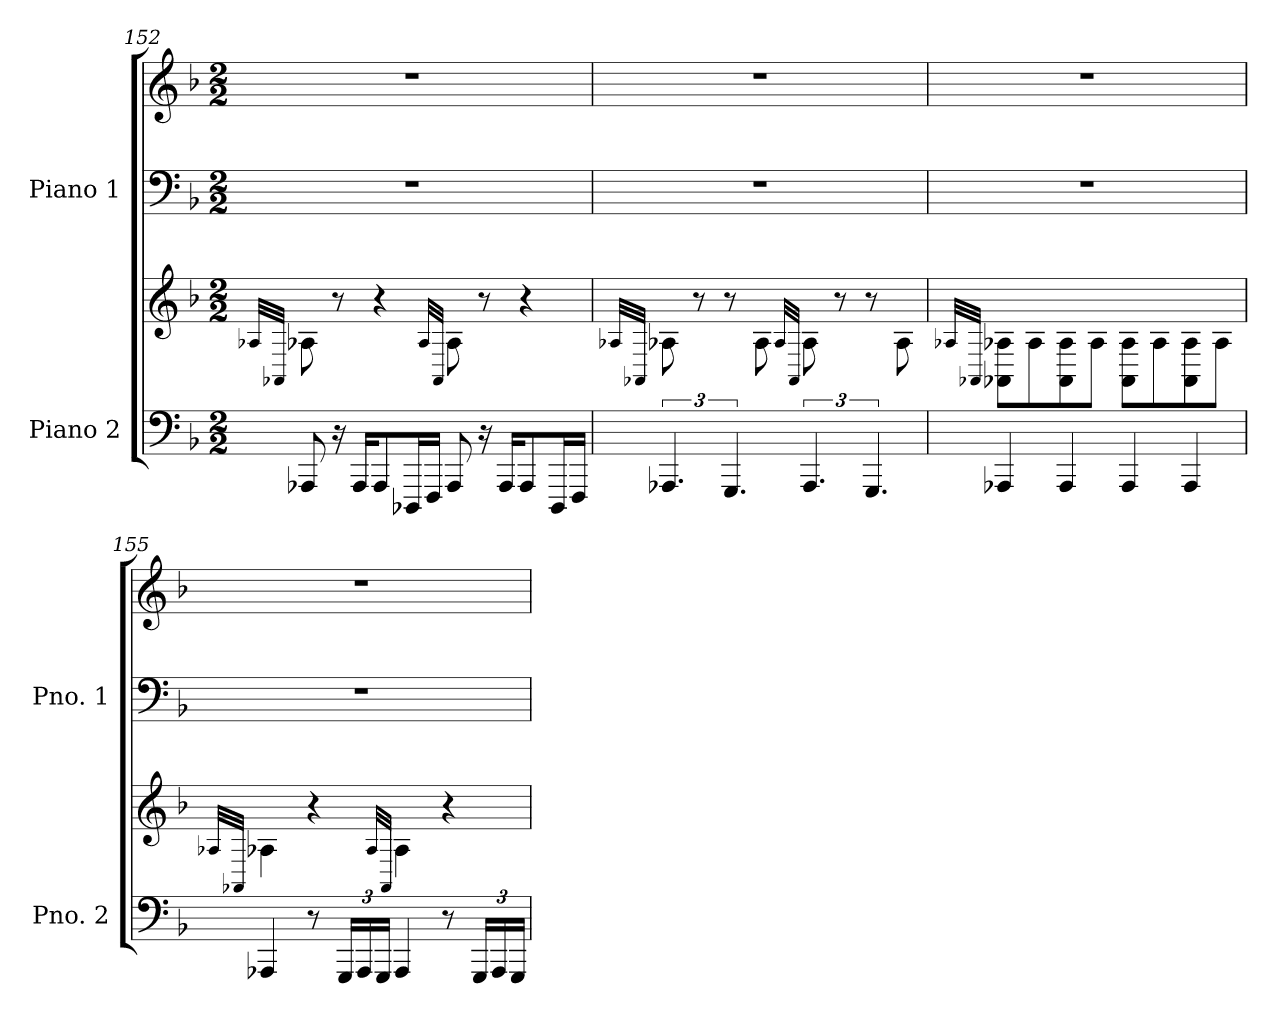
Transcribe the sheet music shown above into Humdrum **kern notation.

**kern	**kern	**kern	**kern
*part2	*part2	*part1	*part1
*staff4	*staff3	*staff2	*staff1
*I"Piano 2	*	*I"Piano 1	*
*I'Pno. 2	*	*I'Pno. 1	*
!!LO:LB:g=z
*clefF4	*clefG2	*clefF4	*clefG2
*k[b-]	*k[b-]	*k[b-]	*k[b-]
*M2/2	*M2/2	*M2/2	*M2/2
=152	=152	=152	=152
.	32qA-X/LLL	.	.
.	32qAA-X/JJJ	.	.
8AAA-X/	8A-\	1r	1r
16r	8r	.	.
16AAA-/KL	.	.	.
8AAA-/	4r	.	.
16DDD-X/L	.	.	.
16FFF/JJ	.	.	.
.	32qA-/LLL	.	.
.	32qAA-/JJJ	.	.
8AAA-/	8A-\	.	.
16r	8r	.	.
16AAA-/KL	.	.	.
8AAA-/	4r	.	.
16DDD-/L	.	.	.
16FFF/JJ	.	.	.
=153	=153	=153	=153
.	32qA-X/LLL	.	.
.	32qAA-X/JJJ	.	.
6.AAA-X/	8A-\	1r	1r
.	8r	.	.
6.GGG/	8r	.	.
.	8A-\	.	.
.	32qA-/LLL	.	.
.	32qAA-/JJJ	.	.
6.AAA-/	8A-\	.	.
.	8r	.	.
6.GGG/	8r	.	.
.	8A-\	.	.
=154	=154	=154	=154
.	32qA-X/LLL	.	.
.	32qAA-X/JJJ	.	.
4AAA-X/	8AA-\ 8A-\L	1r	1r
.	8A-\	.	.
4AAA-/	8AA-\ 8A-\	.	.
.	8A-\J	.	.
4AAA-/	8AA-\ 8A-\L	.	.
.	8A-\	.	.
4AAA-/	8AA-\ 8A-\	.	.
.	8A-\J	.	.
!!LO:PB:g=z
=155	=155	=155	=155
.	32qA-X/LLL	.	.
.	32qAA-X/JJJ	.	.
4AAA-X/	4A-\	1r	1r
8r	4r	.	.
*Xbrackettup	*	*	*
24GGG/LL	.	.	.
24AAA-/	.	.	.
24GGG/JJ	.	.	.
.	32qA-/LLL	.	.
.	32qAA-/JJJ	.	.
4AAA-/	4A-\	.	.
8r	4r	.	.
24GGG/LL	.	.	.
24AAA-/	.	.	.
24GGG/JJ	.	.	.
=	=	=	=
*-	*-	*-	*-
